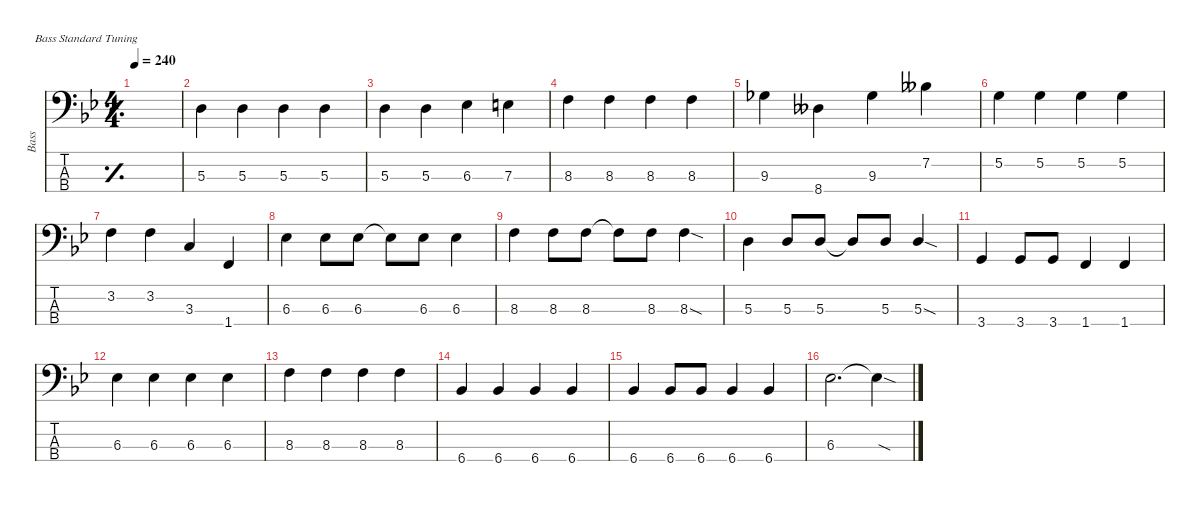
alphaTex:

\defaultSystemsLayout 4
\hideDynamics
\bracketExtendMode nobrackets
\otherSystemsTrackNameOrientation horizontal
\track ("Bass" "Bass") {defaultSystemsLayout 4 instrument electricbassfinger}
\staff {score tabs}
\tuning (G2 D2 A1 E1)
\ts (4 4)
\tempo 240
\clef f4
\simile simple
\scale
0.944316
\ks bb
|
\simile none
\scale
0.944316 5.3{acc forcenatural}.4{beam Down} 5.3{acc forcenatural}.4{beam Down} 5.3{acc forcenatural}.4{beam Down} 5.3{acc forcenatural}.4{beam Down} |
\scale
0.944316 5.3{acc forcenatural}.4{beam Down} 5.3{acc forcenatural}.4{beam Down} 6.3{acc b}.4{beam Down} 7.3{acc forcenatural}.4{beam Down} |
\scale
1.16705 8.3{acc forcenatural}.4{beam Down} 8.3{acc forcenatural}.4{beam Down} 8.3{acc forcenatural}.4{beam Down} 8.3{acc forcenatural}.4{beam Down} |
\scale
0.944316 9.3{acc b}.4{beam Down} 8.4{acc bb}.4{beam Down} 9.3{acc b}.4{beam Down} 7.2{acc bb}.4{beam Down} |
\scale
0.944316 5.2{acc forcenatural}.4{beam Down} 5.2{acc forcenatural}.4{beam Down} 5.2{acc forcenatural}.4{beam Down} 5.2{acc forcenatural}.4{beam Down} |
\scale
0.944316 3.2{acc forcenatural}.4{beam Down} 3.2{acc forcenatural}.4{beam Down} 3.3{acc forcenatural}.4{beam Up} 1.4{acc forcenatural}.4{beam Up} |
\scale
1.16705 6.3{acc b}.4{beam Down} 6.3{acc b}.8{beam Down} 6.3{acc b}.8{beam Down} 6.3{t acc b}.8{beam Down} 6.3{acc b}.8{beam Down} 6.3{acc b}.4{beam Down} |
\scale
0.944316 8.3{acc forcenatural}.4{beam Down} 8.3{acc forcenatural}.8{beam Down} 8.3{acc forcenatural}.8{beam Down} 8.3{t acc forcenatural}.8{beam Down} 8.3{acc forcenatural}.8{beam Down} 8.3{sod acc forcenatural}.4{beam Down} |
\scale
0.944316 5.3{acc forcenatural}.4{beam Down} 5.3{acc forcenatural}.8{beam Up} 5.3{acc forcenatural}.8{beam Up} 5.3{t acc forcenatural}.8{beam Up} 5.3{acc forcenatural}.8{beam Up} 5.3{sod acc forcenatural}.4{beam Up} |
\scale
0.944316 3.4{acc forcenatural}.4{beam Up} 3.4{acc forcenatural}.8{beam Up} 3.4{acc forcenatural}.8{beam Up} 1.4{acc forcenatural}.4{beam Up} 1.4{acc forcenatural}.4{beam Up} |
\scale
1.16705 6.3{acc b}.4{beam Down} 6.3{acc b}.4{beam Down} 6.3{acc b}.4{beam Down} 6.3{acc b}.4{beam Down} |
\scale
0.944316 8.3{acc forcenatural}.4{beam Down} 8.3{acc forcenatural}.4{beam Down} 8.3{acc forcenatural}.4{beam Down} 8.3{acc forcenatural}.4{beam Down} |
\scale
0.944316 6.4{acc b}.4{beam Up} 6.4{acc b}.4{beam Up} 6.4{acc b}.4{beam Up} 6.4{acc b}.4{beam Up} |
\scale
0.944316 6.4{acc b}.4{beam Up} 6.4{acc b}.8{beam Up} 6.4{acc b}.8{beam Up} 6.4{acc b}.4{beam Up} 6.4{acc b}.4{beam Up} |
\scale
1.16263 6.3{acc b}.2{d beam Down} 6.3{sod t acc b}.4{beam Down}
